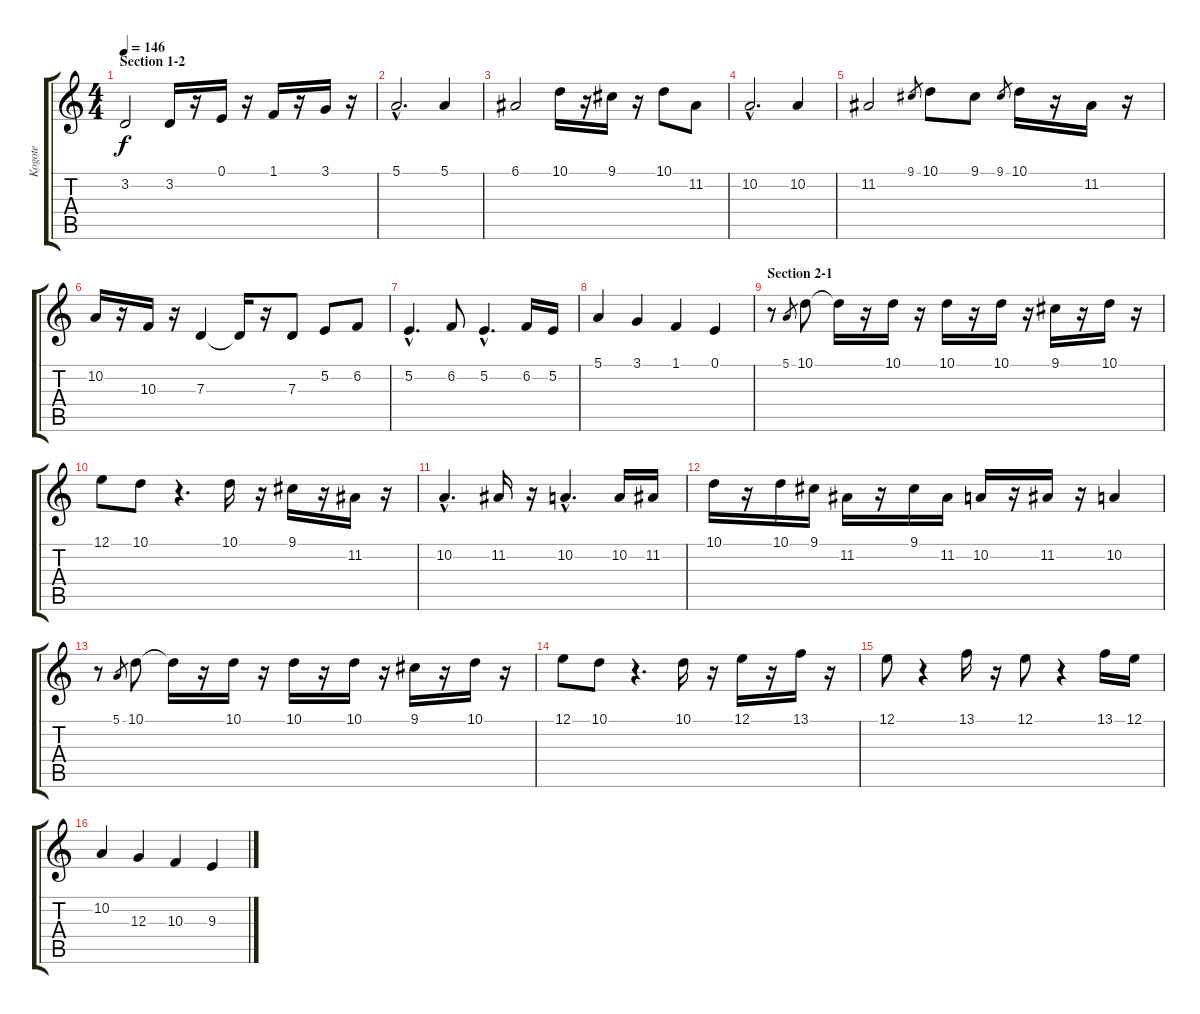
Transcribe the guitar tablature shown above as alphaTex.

\track ("Kogote" "Kogote") {instrument accordion}
\staff {score tabs}
\tuning (E4 B3 G3 D3 A2 E2) {hide}
\ts (4 4)
\section ("" "Section 1-2")
\tempo 146
\clef g2
\ks c
3.2.2{dy f} 3.2.16 r.16 0.1.16 r.16 1.1.16 r.16 3.1.16 r.16 |
5.1{hac}.2{d} 5.1.4 |
6.1.2 10.1.16 r.16 9.1.16 r.16 10.1.8 11.2.8 |
10.2{hac}.2{d} 10.2.4 |
11.2.2 9.1.8{gr} 10.1.8 9.1.8 9.1.8{gr} 10.1.16 r.16 11.2.16 r.16 |
10.2.16 r.16 10.3.16 r.16 7.3.4 7.3{t}.16 r.16 7.3.8 5.2.8 6.2.8 |
5.2{hac}.4{d} 6.2.8 5.2{hac}.4{d} 6.2.16 5.2.16 |
5.1.4 3.1.4 1.1.4 0.1.4 |
\section ("" "Section 2-1")
r.8 5.1.8{gr} 10.1.8 10.1{t}.16 r.16 10.1.16 r.16 10.1.16 r.16 10.1.16 r.16 9.1.16 r.16 10.1.16 r.16 |
12.1.8 10.1.8 r.4{d} 10.1.16 r.16 9.1.16 r.16 11.2.16 r.16 |
10.2{hac}.4{d} 11.2.16 r.16 10.2{hac}.4{d} 10.2.16 11.2.16 |
10.1.16 r.16 10.1.16 9.1.16 11.2.16 r.16 9.1.16 11.2.16 10.2.16 r.16 11.2.16 r.16 10.2.4 |
r.8 5.1.8{gr} 10.1.8 10.1{t}.16 r.16 10.1.16 r.16 10.1.16 r.16 10.1.16 r.16 9.1.16 r.16 10.1.16 r.16 |
12.1.8 10.1.8 r.4{d} 10.1.16 r.16 12.1.16 r.16 13.1.16 r.16 |
12.1.8 r.4 13.1.16 r.16 12.1.8 r.4 13.1.16 12.1.16 |
10.2.4 12.3.4 10.3.4 9.3.4
